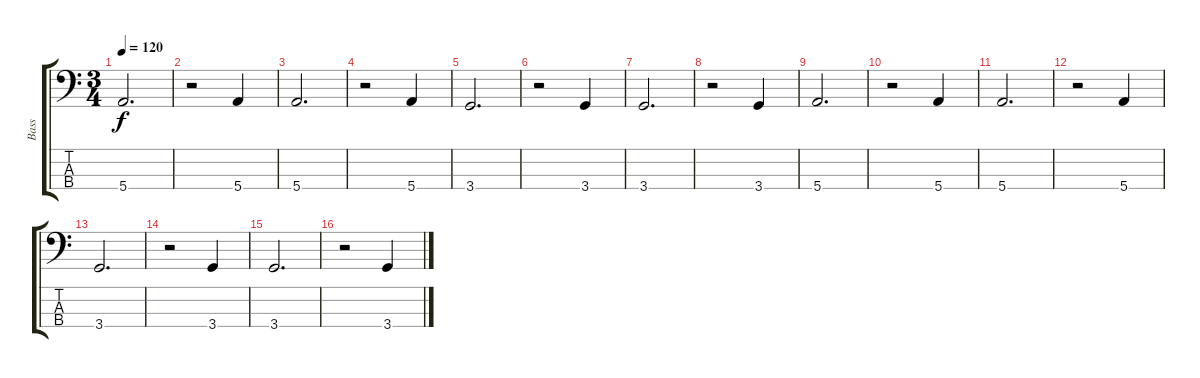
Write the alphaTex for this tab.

\track ("Bass" "Bass") {instrument electricbassfinger}
\staff {score tabs}
\tuning (G2 D2 A1 E1) {hide}
\ts (3 4)
\tempo 120
\clef f4
\ks c
5.4.2{d dy f} |
r.2 5.4.4 |
5.4.2{d} |
r.2 5.4.4 |
3.4.2{d} |
r.2 3.4.4 |
3.4.2{d} |
r.2 3.4.4 |
5.4.2{d} |
r.2 5.4.4 |
5.4.2{d} |
r.2 5.4.4 |
3.4.2{d} |
r.2 3.4.4 |
3.4.2{d} |
r.2 3.4.4
